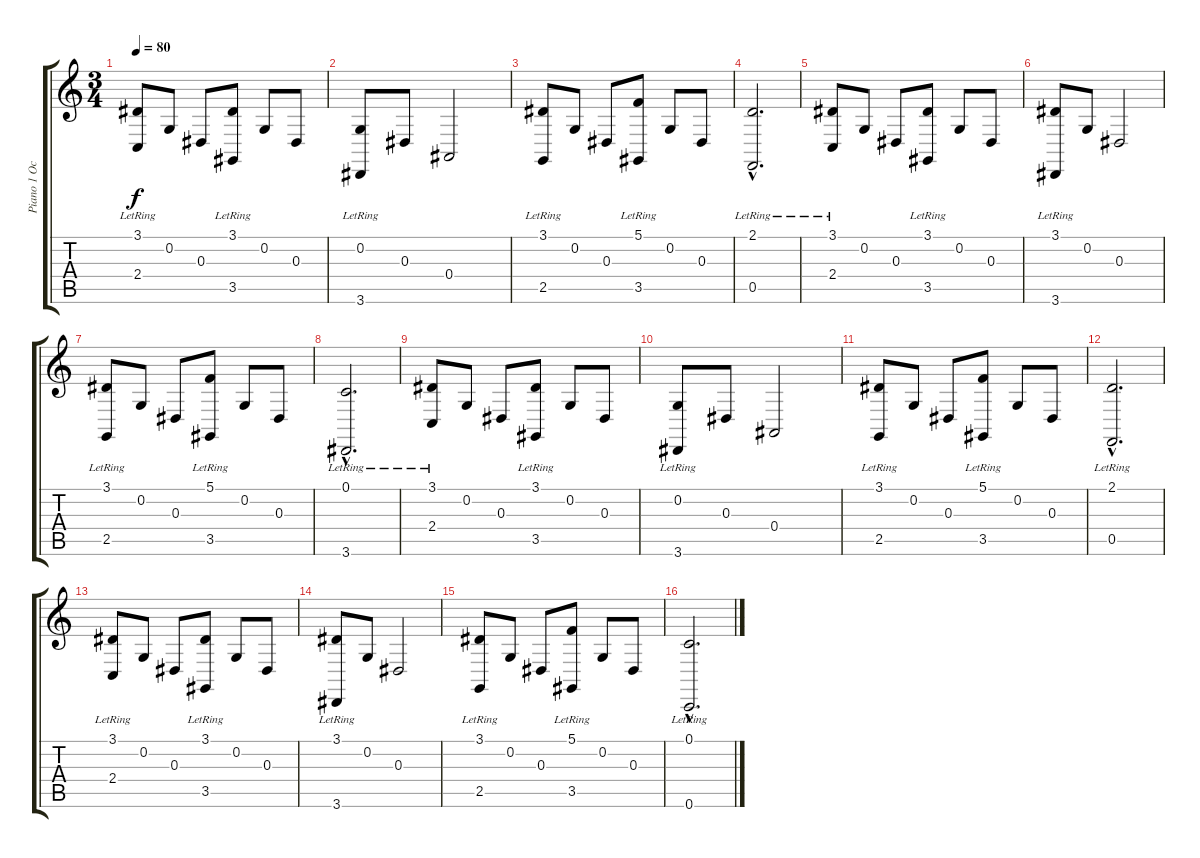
\track ("Piano 1 Octave Above" "Piano 1 Oc") {instrument acousticgrandpiano}
\staff {score tabs}
\tuning (C4 G3 Eb3 Bb2 F2 C2) {hide}
\ts (3 4)
\tempo 80
\clef g2
\ks c
(3.1{lr} 2.4{lr}).8{dy f} 0.2.8 0.3.8 (3.1{lr} 3.5{lr}).8 0.2.8 0.3.8 |
(0.2{lr} 3.6{lr}).8 0.3.8 0.4.2 |
(3.1{lr} 2.5{lr}).8 0.2.8 0.3.8 (5.1{lr} 3.5{lr}).8 0.2.8 0.3.8 |
(2.1{hac lr} 0.5{hac lr}).2{d} |
(3.1{lr} 2.4{lr}).8 0.2.8 0.3.8 (3.1{lr} 3.5{lr}).8 0.2.8 0.3.8 |
(3.1{lr} 3.6{lr}).8 0.2.8 0.3.2 |
(3.1{lr} 2.5{lr}).8 0.2.8 0.3.8 (5.1{lr} 3.5{lr}).8 0.2.8 0.3.8 |
(0.1{hac lr} 3.6{hac lr}).2{d} |
(3.1{lr} 2.4{lr}).8 0.2.8 0.3.8 (3.1{lr} 3.5{lr}).8 0.2.8 0.3.8 |
(0.2{lr} 3.6{lr}).8 0.3.8 0.4.2 |
(3.1{lr} 2.5{lr}).8 0.2.8 0.3.8 (5.1{lr} 3.5{lr}).8 0.2.8 0.3.8 |
(2.1{hac lr} 0.5{hac lr}).2{d} |
(3.1{lr} 2.4{lr}).8 0.2.8 0.3.8 (3.1{lr} 3.5{lr}).8 0.2.8 0.3.8 |
(3.1{lr} 3.6{lr}).8 0.2.8 0.3.2 |
(3.1{lr} 2.5{lr}).8 0.2.8 0.3.8 (5.1{lr} 3.5{lr}).8 0.2.8 0.3.8 |
(0.1{hac lr} 0.6{hac lr}).2{d}
